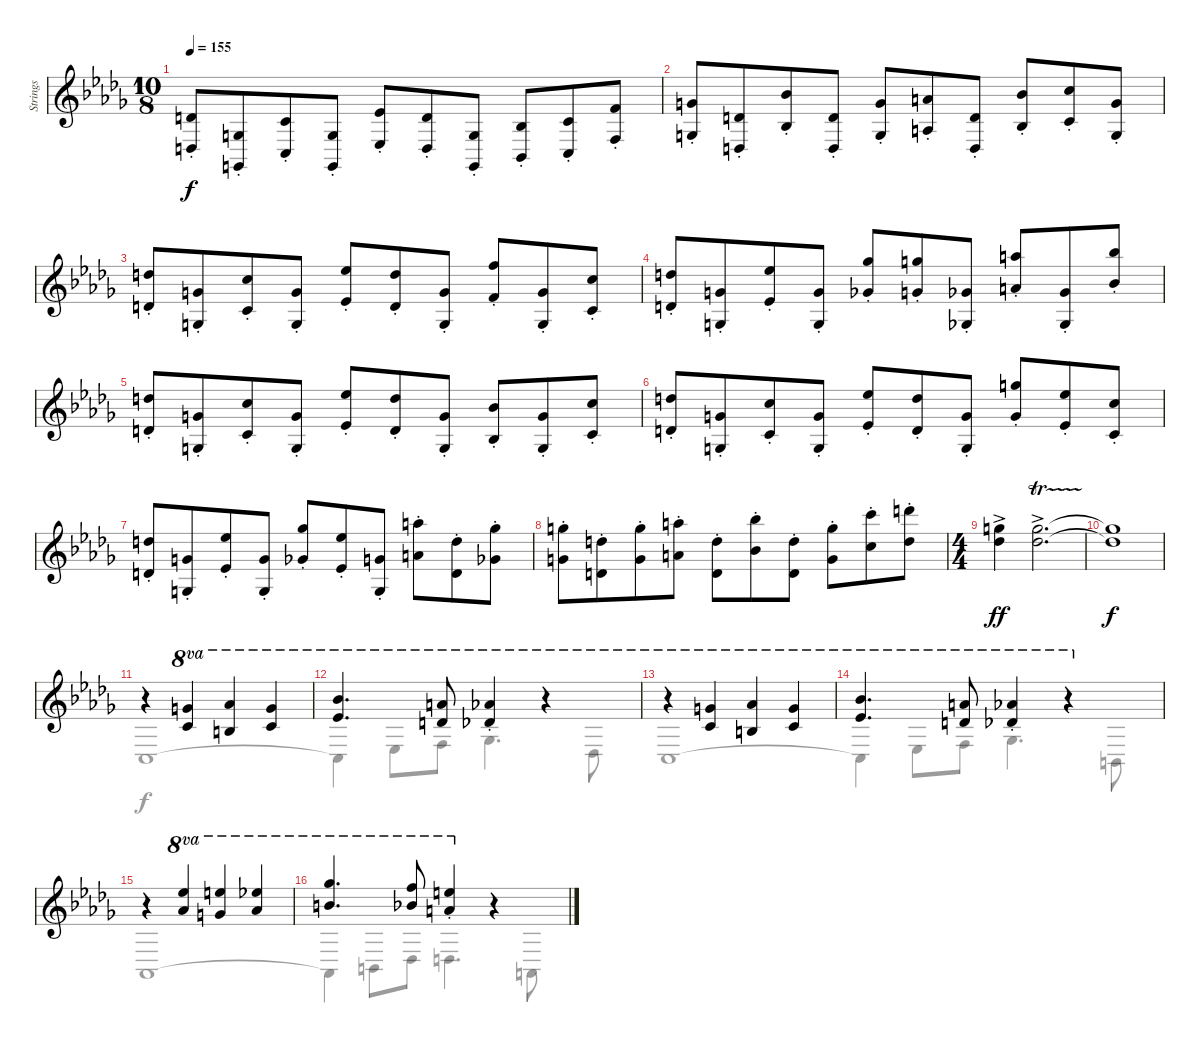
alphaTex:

\track ("Strings" "Strings") {instrument stringensemble1}
\staff {score}
\tuning (D4 A3 F3 C3 G2 D2) {hide}
\voice
\ts (10 8)
\tempo 155
\clef g2
\ks bbminor
(5.2{st} 2.4{st}).8{dy f} (2.3{st} 0.5{st}).8 (3.2{st} 0.4{st}).8 (2.3{st} 0.5{st}).8 (6.2{st} 3.4{st}).8 (5.2{st} 2.4{st}).8 (2.3{st} 0.5{st}).8 (5.3{st} 3.5{st}).8 (7.3{st} 5.5{st}).8 (8.2{st} 5.4{st}).8 |
(10.2{st} 7.4{st}).8 (9.3{st} 7.5{st}).8 (8.1{st} 5.3{st}).8 (9.3{st} 7.5{st}).8 (10.2{st} 7.4{st}).8 (7.1{st} 4.3{st}).8 (9.3{st} 7.5{st}).8 (8.1{st} 5.3{st}).8 (10.1{st} 7.3{st}).8 (10.2{st} 7.4{st}).8 |
(12.1{st} 9.3{st}).8 (10.2{st} 7.4{st}).8 (10.1{st} 7.3{st}).8 (10.2{st} 7.4{st}).8 (13.1{st} 10.3{st}).8 (12.1{st} 9.3{st}).8 (10.2{st} 7.4{st}).8 (15.1{st} 12.3{st}).8 (10.2{st} 7.4{st}).8 (10.1{st} 7.3{st}).8 |
(12.1{st} 9.3{st}).8 (10.2{st} 7.4{st}).8 (13.1{st} 10.3{st}).8 (10.2{st} 7.4{st}).8 (16.1{st} 13.3{st}).8 (17.1{st} 14.3{st}).8 (9.2{st} 6.4{st}).8 (19.1{st} 16.3{st}).8 (9.2{st} 6.4{st}).8 (20.1{st} 17.3{st}).8 |
(12.1{st} 9.3{st}).8 (10.2{st} 7.4{st}).8 (10.1{st} 7.3{st}).8 (10.2{st} 7.4{st}).8 (13.1{st} 10.3{st}).8 (12.1{st} 9.3{st}).8 (10.2{st} 7.4{st}).8 (8.1{st} 5.3{st}).8 (10.2{st} 7.4{st}).8 (10.1{st} 7.3{st}).8 |
(12.1{st} 9.3{st}).8 (10.2{st} 7.4{st}).8 (10.1{st} 7.3{st}).8 (10.2{st} 7.4{st}).8 (13.1{st} 10.3{st}).8 (12.1{st} 9.3{st}).8 (10.2{st} 7.4{st}).8 (17.1{st} 14.3{st}).8 (13.1{st} 10.3{st}).8 (10.1{st} 7.3{st}).8 |
(12.1{st} 9.3{st}).8 (10.2{st} 7.4{st}).8 (13.1{st} 10.3{st}).8 (10.2{st} 7.4{st}).8 (16.1{st} 13.3{st}).8 (13.1{st} 10.3{st}).8 (10.2 7.4{st}).8 (19.1{st} 16.3{st}).8 (17.2{st} 14.4{st}).8 (16.1{st} 13.3{st}).8 |
(17.1{st} 14.3{st}).8 (17.2{st} 14.4{st}).8 (17.1{st} 14.3{st}).8 (19.1{st} 16.3{st}).8 (17.2{st} 14.4{st}).8 (20.1{st} 17.3{st}).8 (17.2{st} 14.4{st}).8 (17.1{st} 14.3{st}).8 (22.1{st} 19.3{st}).8 (24.1{st} 21.3{st}).8 |
\ts (4 4)
(22.2{ac} 20.3{ac}).4{dy ff volume 7} (22.2{tr (23 16) ac} 20.3{ac}).2{d volume 16} |
(22.2{t} 20.3{t}).1{dy f} |
r.4 (22.2 19.3).4{ot 8va} (23.2 18.3).4{ot 8va} (22.2 19.3).4{ot 8va} |
(25.2 22.3).4{d ot 8va} (24.2 21.3).8{ot 8va} (23.2{st} 20.3{st}).4{ot 8va} r.4{ot 8va} |
r.4{ot 8va} (22.2 19.3).4{ot 8va} (23.2 18.3).4{ot 8va} (22.2 19.3).4{ot 8va} |
(25.2 22.3).4{d ot 8va} (24.2 21.3).8{ot 8va} (23.2{st} 20.3{st}).4{ot 8va} r.4{ot 8va} |
r.4 (25.1 23.2).4{ot 8va} (26.1 22.2).4{ot 8va} (25.1 23.2).4{ot 8va} |
(28.1 26.2).4{d ot 8va} (27.1 25.2).8{ot 8va} (26.1{st} 24.2{st}).4{ot 8va} r.4
\voice
\clef g2
\ottava regular
\simile none
\ks bbminor
|
|
|
|
|
|
|
|
|
|
5.5.1 |
5.5{t}.4 3.4.8 5.4.8 6.4.4{d} 6.5.8 |
5.5.1 |
5.5{t}.4 3.4.8 5.4.8 6.4.4{d} 4.5.8 |
6.6.1 |
6.6{t}.4 4.5.8 6.5.8 7.5.4{d} 7.6.8
